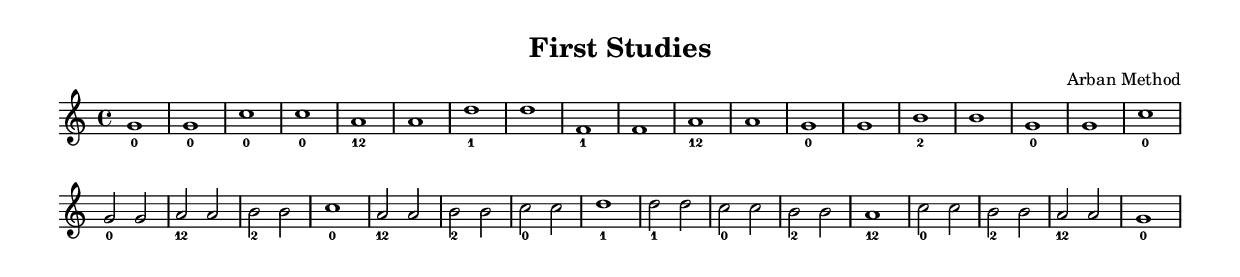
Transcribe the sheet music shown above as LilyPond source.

\include "english.ly"

\header {
  title = "First Studies"
  composer = "Arban Method"
}

#(set-global-staff-size 15)

\score {
  \relative g' {
    % 1
    g1_0 g_0 c_0 c_0 a_12 a d_1 d f,_1 f a_12 a g_0 g b_2 b g_0 g c_0 \break
    % 2
    g2_0 g a_12 a b_2 b c1_0 a2_12 a b_2 b c_0 c d1_1 d2_1 d c_0 c b_2 b a1_12 c2_0 c b_2 b a_12 a g1_0\break
  }

  \midi {}
  \layout {
    indent = 0.0
    \context {
      \Score
      \omit BarNumber
    }
  }
\version "2.18.2"
}
